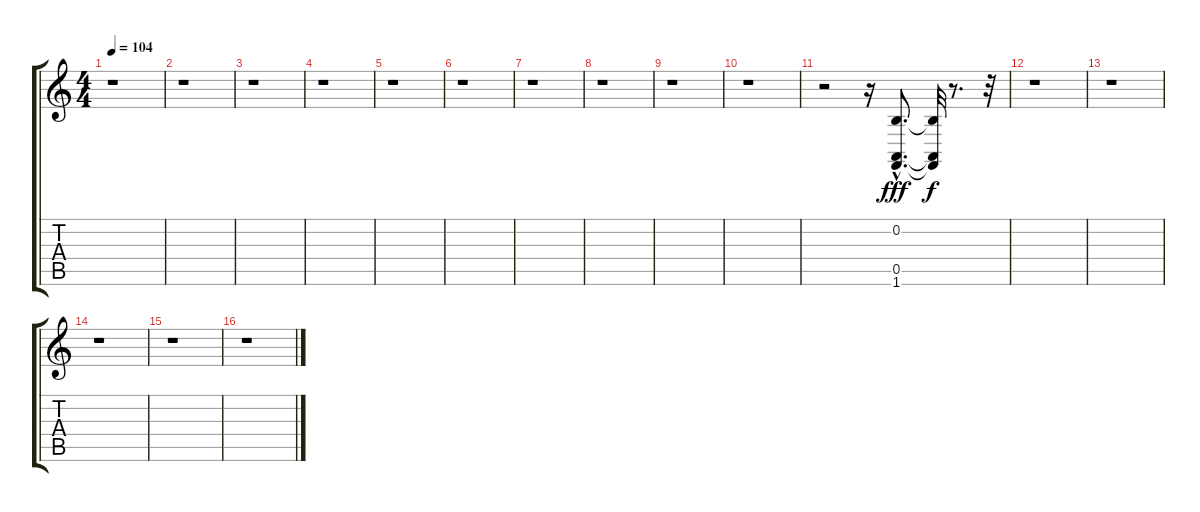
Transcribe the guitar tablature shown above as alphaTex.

\track "" {instrument reversecymbal}
\staff {score tabs}
\tuning (E4 B3 G3 D3 A2 E2) {hide}
\ts (4 4)
\tempo 104
\clef g2
\ks c
r.1{dy f} |
r.1 |
r.1 |
r.1 |
r.1 |
r.1 |
r.1 |
r.1 |
r.1 |
r.1 |
r.2 r.16 (0.2{hac} 0.5{hac} 1.6{hac}).8{d dy fff} (0.2{t} 0.5{t} 1.6{t}).32{dy f} r.8{d} r.32 |
r.1 |
r.1 |
r.1 |
r.1 |
r.1
